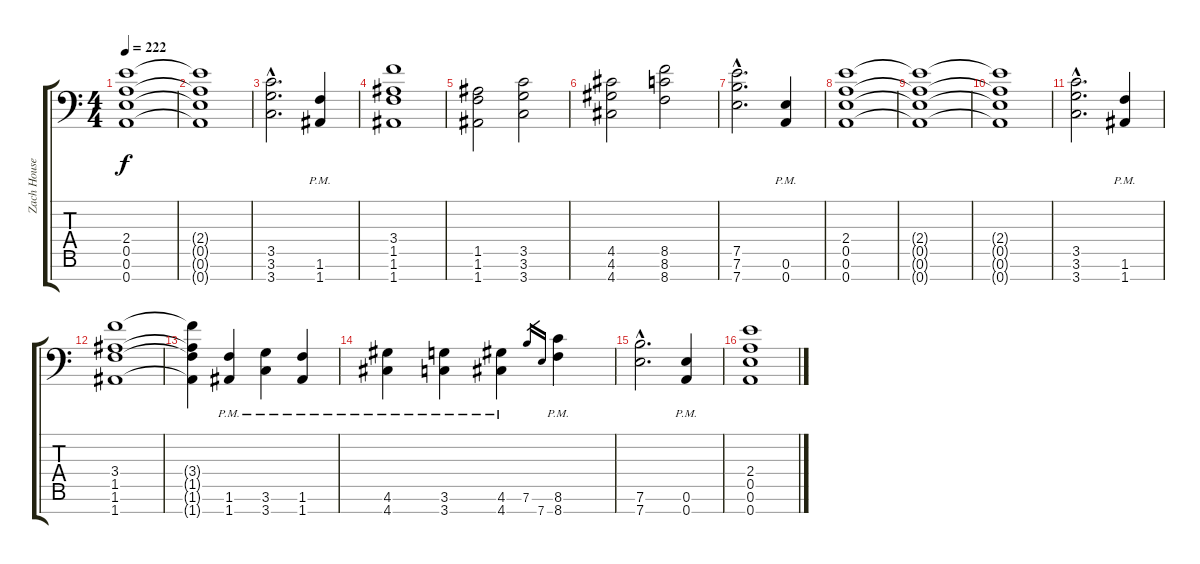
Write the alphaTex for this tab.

\track ("Zach Householder (Guitar)" "Zach House") {instrument distortionguitar}
\staff {score tabs}
\tuning (E4 B3 G3 D3 A2 E2 A1) {hide}
\ts (4 4)
\tempo 222
\clef f4
\ks c
(2.4{t} 0.5{t} 0.6{t} 0.7{t}).1{dy f} |
(2.4{t} 0.5{t} 0.6{t} 0.7{t}).1 |
(3.5{hac} 3.6{hac} 3.7{hac}).2{d} (1.6{pm} 1.7{pm}).4 |
(3.4 1.5 1.6 1.7).1 |
(1.5 1.6 1.7).2 (3.5 3.6 3.7).2 |
(4.5 4.6 4.7).2 (8.5 8.6 8.7).2 |
(7.5{hac} 7.6{hac} 7.7{hac}).2{d} (0.6{pm} 0.7{pm}).4 |
(2.4 0.5 0.6 0.7).1 |
(2.4{t} 0.5{t} 0.6{t} 0.7{t}).1 |
(2.4{t} 0.5{t} 0.6{t} 0.7{t}).1 |
(3.5{hac} 3.6{hac} 3.7{hac}).2{d} (1.6{pm} 1.7{pm}).4 |
(3.4 1.5 1.6 1.7).1 |
(3.4{t} 1.5{t} 1.6{t} 1.7{t}).4 (1.6{pm} 1.7{pm}).4 (3.6{pm} 3.7{pm}).4 (1.6{pm} 1.7{pm}).4 |
(4.6{pm} 4.7{pm}).4 (3.6{pm} 3.7{pm}).4 (4.6{pm} 4.7{pm}).4 7.6.16{gr} 7.7.16{gr} (8.6{pm} 8.7{pm}).4 |
(7.6{hac} 7.7{hac}).2{d} (0.6{pm} 0.7{pm}).4 |
(2.4 0.5 0.6 0.7).1
